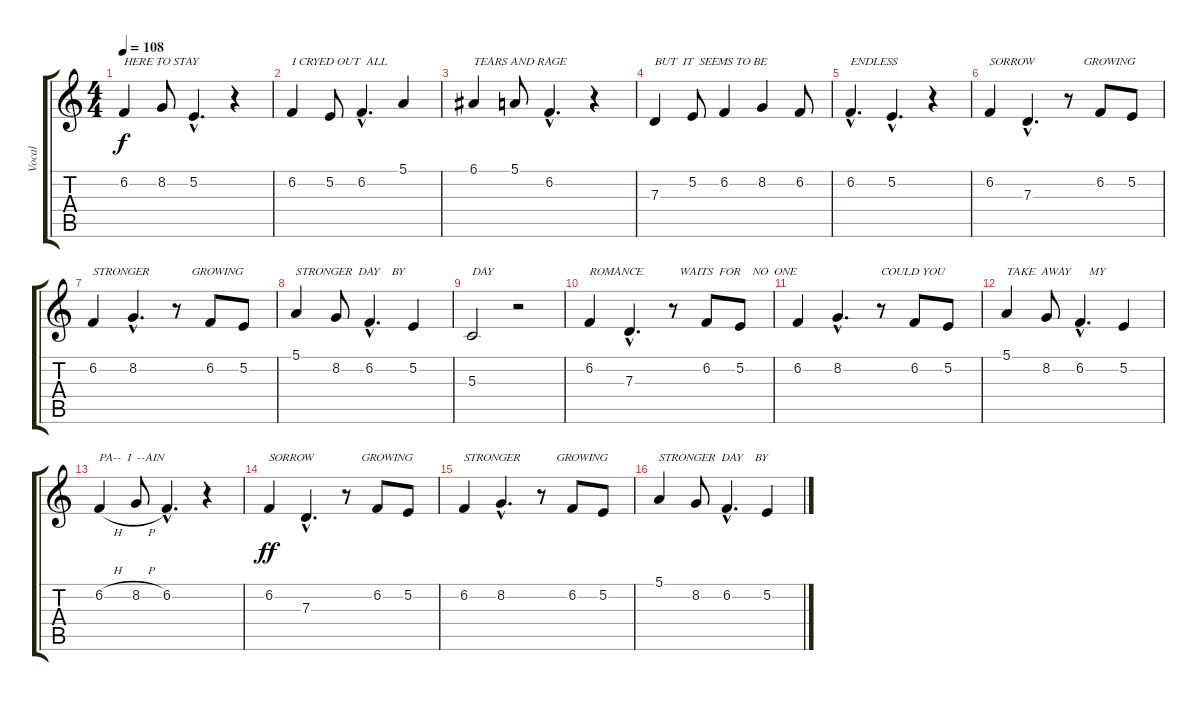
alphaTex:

\track ("Vocal" "Vocal") {instrument cello}
\staff {score tabs}
\tuning (E4 B3 G3 D3 A2 E2) {hide}
\ts (4 4)
\tempo 108
\clef g2
\ks c
6.2.4{txt "HERE TO STAY" dy f} 8.2.8 5.2{hac}.4{d} r.4 |
6.2.4{txt "I CRYED OUT  ALL"} 5.2.8 6.2{hac}.4{d} 5.1.4 |
6.1.4{txt "TEARS AND RAGE"} 5.1.8 6.2{hac}.4{d} r.4 |
7.3.4{txt "BUT  IT  SEEMS TO BE"} 5.2.8 6.2.4 8.2.4 6.2.8 |
6.2{hac}.4{d txt "ENDLESS"} 5.2{hac}.4{d} r.4 |
6.2.4{txt "SORROW"} 7.3{hac}.4{d} r.8{txt "     GROWING"} 6.2.8 5.2.8 |
6.2.4{txt "STRONGER"} 8.2{hac}.4{d} r.8{txt "     GROWING"} 6.2.8 5.2.8 |
5.1.4{txt "STRONGER  DAY    BY "} 8.2.8 6.2{hac}.4{d} 5.2.4 |
5.3.2{txt "DAY"} r.2 |
6.2.4{txt "ROMANCE"} 7.3{hac}.4{d} r.8{txt "  WAITS  FOR    NO  ONE"} 6.2.8 5.2.8 |
6.2.4 8.2{hac}.4{d} r.8{txt "COULD YOU"} 6.2.8 5.2.8 |
5.1.4{txt "TAKE  AWAY      MY "} 8.2.8 6.2{hac}.4{d} 5.2.4 |
6.2{h}.4{txt "PA--  I  --AIN"} 8.2{h}.8 6.2{hac}.4{d} r.4 |
6.2.4{txt "SORROW" dy ff} 7.3{hac}.4{d} r.8{txt "     GROWING"} 6.2.8 5.2.8 |
6.2.4{txt "STRONGER"} 8.2{hac}.4{d} r.8{txt "     GROWING"} 6.2.8 5.2.8 |
5.1.4{txt "STRONGER  DAY    BY "} 8.2.8 6.2{hac}.4{d} 5.2.4
